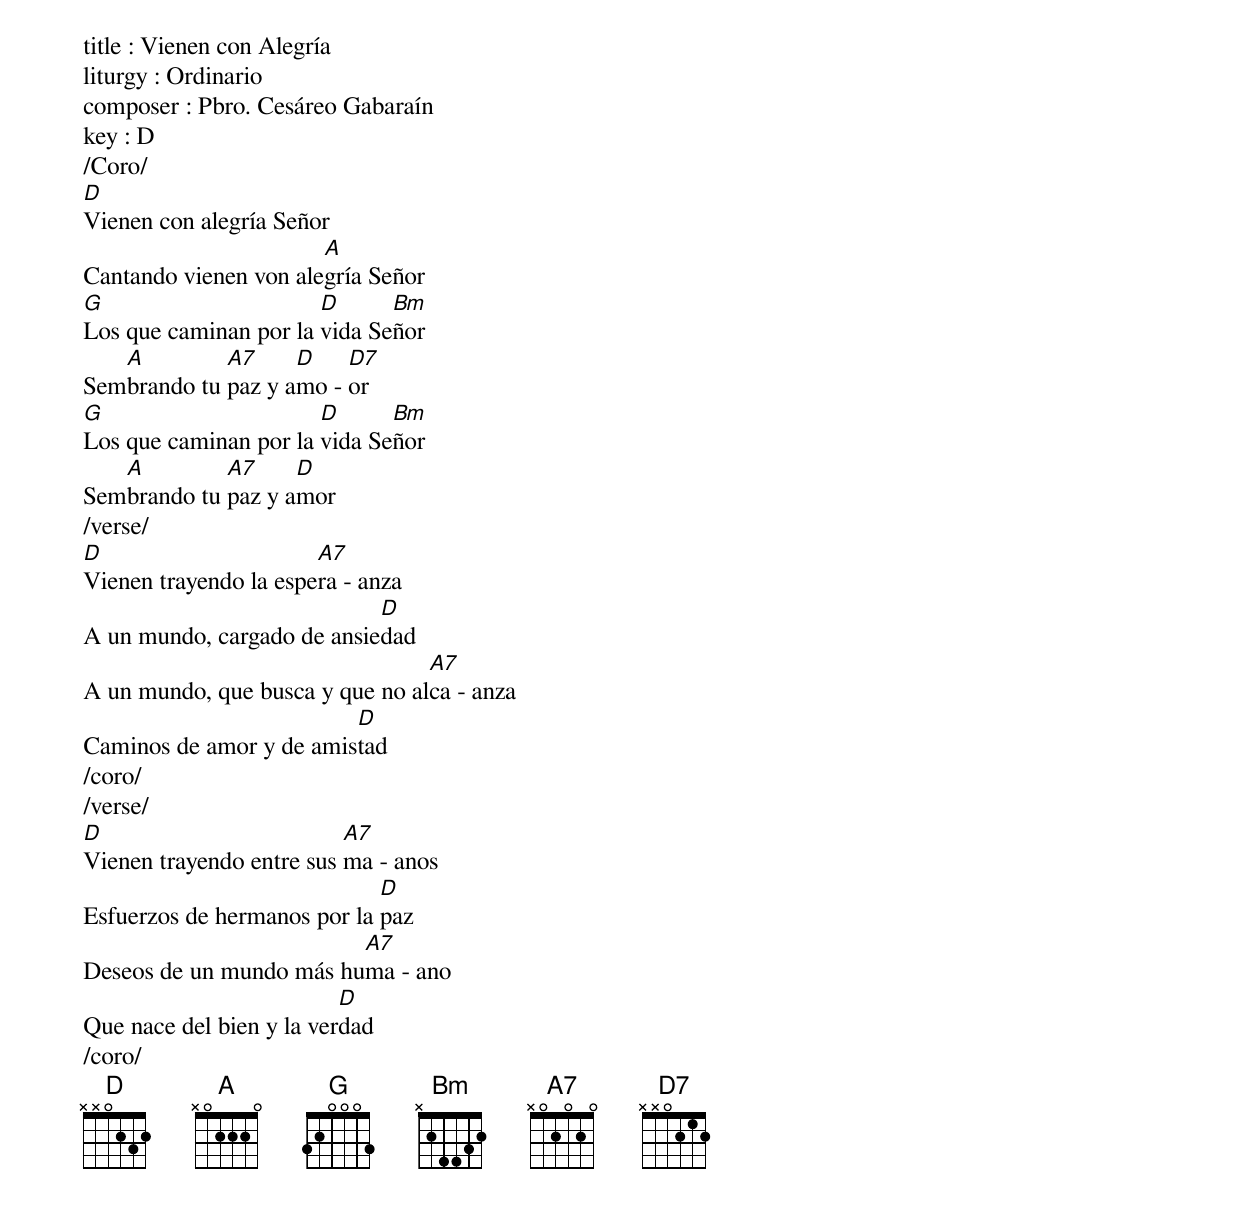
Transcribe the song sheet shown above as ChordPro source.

title : Vienen con Alegría
liturgy : Ordinario
composer : Pbro. Cesáreo Gabaraín
key : D
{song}
/Coro/
[D]Vienen con alegría Señor
Cantando vienen von ale[A]gría Señor
[G]Los que caminan por la [D]vida Se[Bm]ñor
Sem[A]brando tu [A7]paz y a[D]mo - [D7]or
[G]Los que caminan por la [D]vida Se[Bm]ñor
Sem[A]brando tu [A7]paz y a[D]mor
/verse/
[D]Vienen trayendo la espe[A7]ra - anza
A un mundo, cargado de ansie[D]dad
A un mundo, que busca y que no al[A7]ca - anza
Caminos de amor y de amis[D]tad
/coro/
/verse/
[D]Vienen trayendo entre sus [A7]ma - anos
Esfuerzos de hermanos por la [D]paz
Deseos de un mundo más hu[A7]ma - ano
Que nace del bien y la ver[D]dad
/coro/
